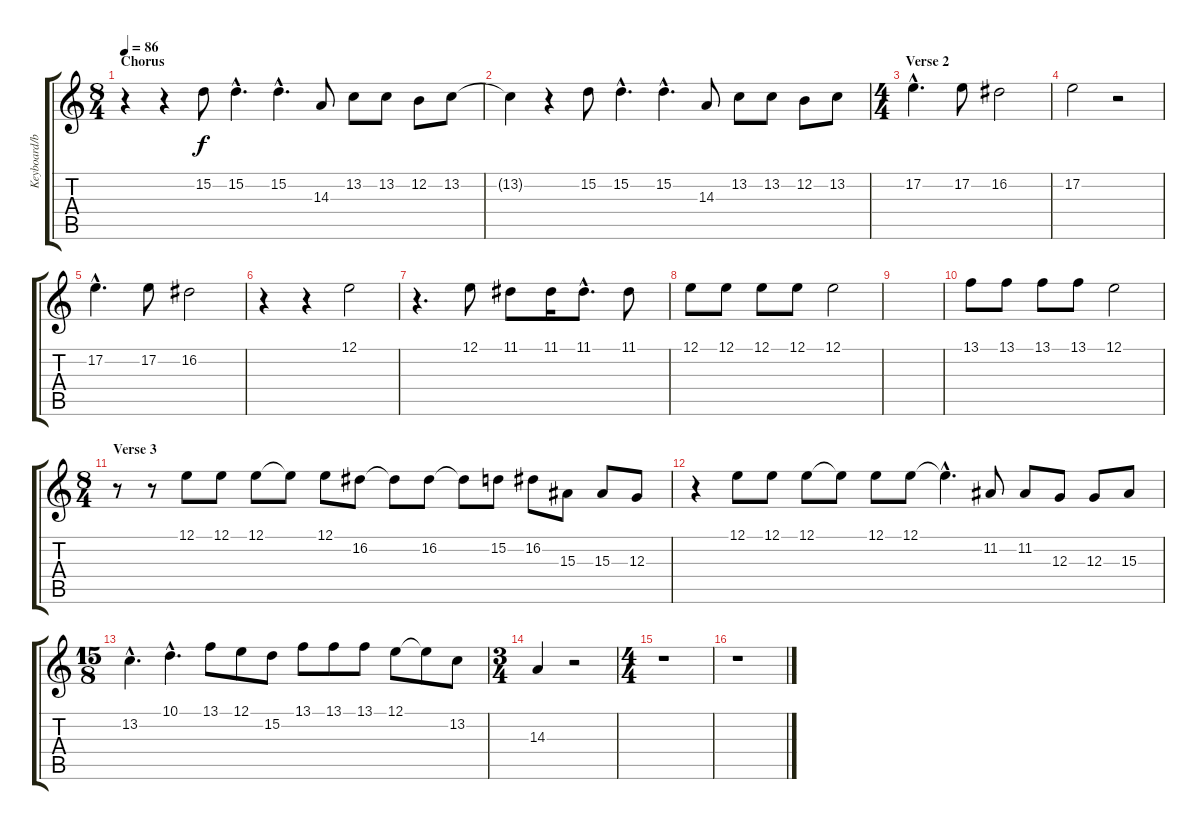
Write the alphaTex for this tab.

\track ("Keyboard/backing vox" "Keyboard/b") {instrument stringensemble1}
\staff {score tabs}
\tuning (E4 B3 G3 D3 A2 E2) {hide}
\ts (8 4)
\section ("" "Chorus")
\tempo 86
\clef g2
\ks c
r.4{dy f} r.4 15.2.8 15.2{hac}.4{d} 15.2{hac}.4{d} 14.3.8 13.2.8 13.2.8 12.2.8 13.2.8 |
13.2{t}.4 r.4 15.2.8 15.2{hac}.4{d} 15.2{hac}.4{d} 14.3.8 13.2.8 13.2.8 12.2.8 13.2.8 |
\ts (4 4)
\section ("" "Verse 2")
17.2{hac}.4{d} 17.2.8 16.2.2 |
17.2.2 r.2 |
17.2{hac}.4{d} 17.2.8 16.2.2 |
r.4 r.4 12.1.2 |
r.4{d} 12.1.8 11.1.8 11.1.16 11.1{hac}.8{d} 11.1.8 |
12.1.8 12.1.8 12.1.8 12.1.8 12.1.2 |
|
13.1.8 13.1.8 13.1.8 13.1.8 12.1.2 |
\ts (8 4)
\section ("" "Verse 3")
r.8 r.8 12.1.8 12.1.8 12.1.8 12.1{t}.8 12.1.8 16.2.8 16.2{t}.8 16.2.8 16.2{t}.8 15.2.8 16.2.8 15.3.8 15.3.8 12.3.8 |
r.4 12.1.8 12.1.8 12.1.8 12.1{t}.8 12.1.8 12.1.8 12.1{hac t}.4{d} 11.2.8 11.2.8 12.3.8 12.3.8 15.3.8 |
\ts (15 8)
13.2{hac}.4{d} 10.1{hac}.4{d} 13.1.8 12.1.8 15.2.8 13.1.8 13.1.8 13.1.8 12.1.8 12.1{t}.8 13.2.8 |
\ts (3 4)
14.3.4 r.2 |
\ts (4 4)
r.1 |
r.1
